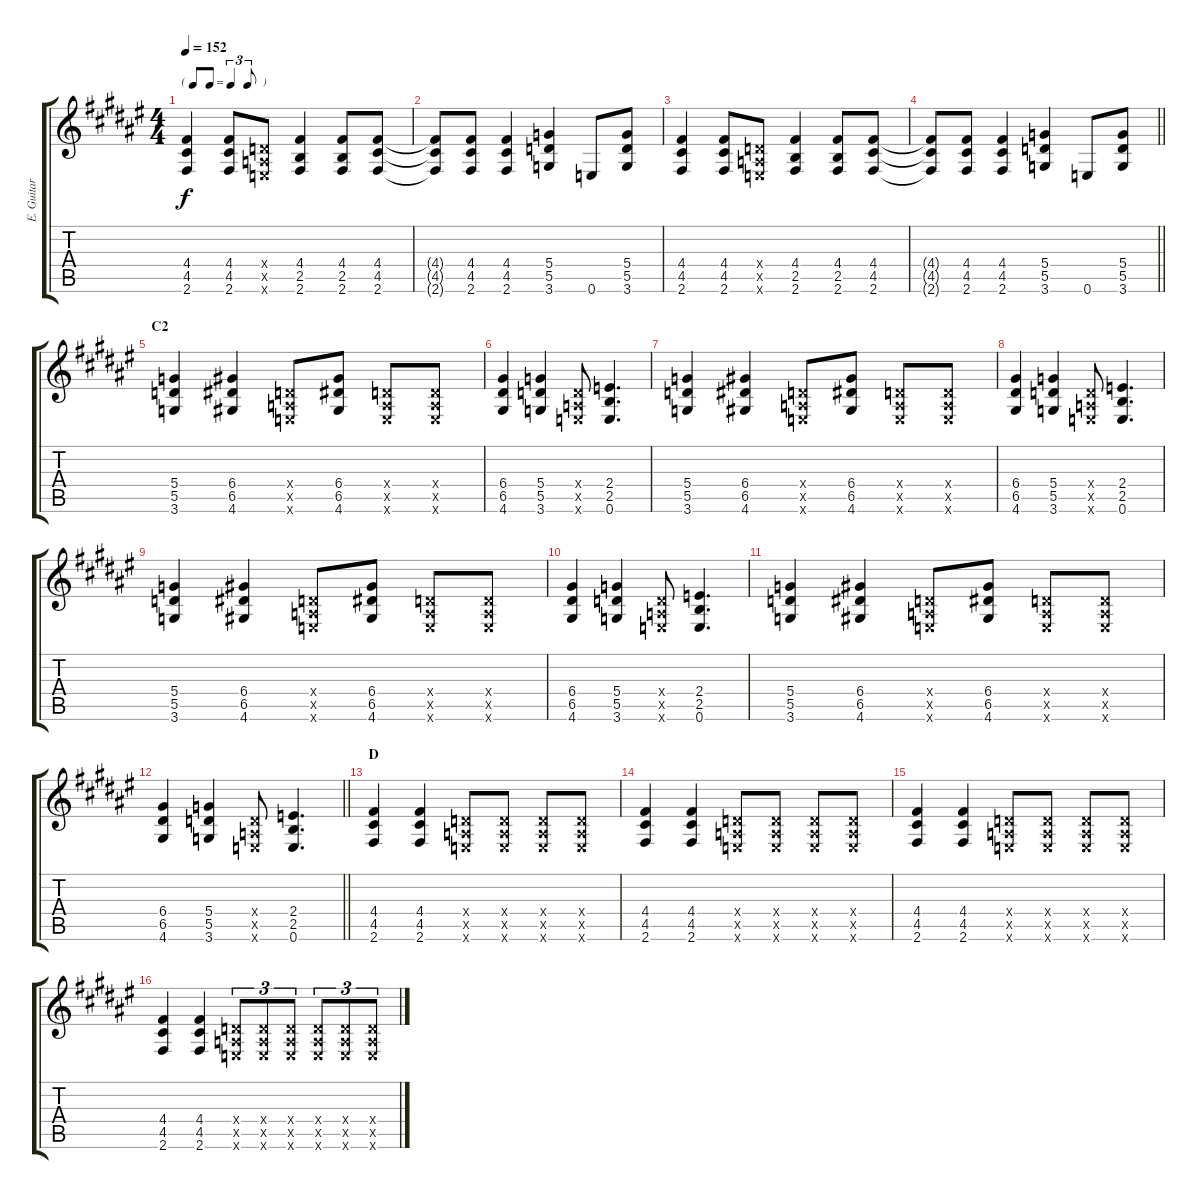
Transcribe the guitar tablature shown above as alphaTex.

\track ("E. Guitar II" "E. Guitar ") {instrument overdrivenguitar}
\staff {score tabs}
\tuning (E4 B3 G3 D3 A2 E2) {hide}
\ts (4 4)
\tf triplet8th
\tempo 152
\clef g2
\ks f#
(4.4 4.5 2.6).4{dy f} (4.4 4.5 2.6).8 (0.4{x} 0.5{x} 0.6{x}).8 (4.4 2.5 2.6).4 (4.4 2.5 2.6).8 (4.4 4.5 2.6).8 |
(4.4{t} 4.5{t} 2.6{t}).8 (4.4 4.5 2.6).8 (4.4 4.5 2.6).4 (5.4 5.5 3.6).4 0.6.8 (5.4 5.5 3.6).8 |
(4.4 4.5 2.6).4 (4.4 4.5 2.6).8 (0.4{x} 0.5{x} 0.6{x}).8 (4.4 2.5 2.6).4 (4.4 2.5 2.6).8 (4.4 4.5 2.6).8 |
\barLineRight lightlight
(4.4{t} 4.5{t} 2.6{t}).8 (4.4 4.5 2.6).8 (4.4 4.5 2.6).4 (5.4 5.5 3.6).4 0.6.8 (5.4 5.5 3.6).8 |
\section ("" "C2")
(5.4 5.5 3.6).4 (6.4 6.5 4.6).4 (0.4{x} 0.5{x} 0.6{x}).8 (6.4 6.5 4.6).8 (0.4{x} 0.5{x} 0.6{x}).8 (0.4{x} 0.5{x} 0.6{x}).8 |
(6.4 6.5 4.6).4 (5.4 5.5 3.6).4 (0.4{x} 0.5{x} 0.6{x}).8 (2.4 2.5 0.6).4{d} |
(5.4 5.5 3.6).4 (6.4 6.5 4.6).4 (0.4{x} 0.5{x} 0.6{x}).8 (6.4 6.5 4.6).8 (0.4{x} 0.5{x} 0.6{x}).8 (0.4{x} 0.5{x} 0.6{x}).8 |
(6.4 6.5 4.6).4 (5.4 5.5 3.6).4 (0.4{x} 0.5{x} 0.6{x}).8 (2.4 2.5 0.6).4{d} |
(5.4 5.5 3.6).4 (6.4 6.5 4.6).4 (0.4{x} 0.5{x} 0.6{x}).8 (6.4 6.5 4.6).8 (0.4{x} 0.5{x} 0.6{x}).8 (0.4{x} 0.5{x} 0.6{x}).8 |
(6.4 6.5 4.6).4 (5.4 5.5 3.6).4 (0.4{x} 0.5{x} 0.6{x}).8 (2.4 2.5 0.6).4{d} |
(5.4 5.5 3.6).4 (6.4 6.5 4.6).4 (0.4{x} 0.5{x} 0.6{x}).8 (6.4 6.5 4.6).8 (0.4{x} 0.5{x} 0.6{x}).8 (0.4{x} 0.5{x} 0.6{x}).8 |
\barLineRight lightlight
(6.4 6.5 4.6).4 (5.4 5.5 3.6).4 (0.4{x} 0.5{x} 0.6{x}).8 (2.4 2.5 0.6).4{d} |
\section ("" "D")
(4.4 4.5 2.6).4 (4.4 4.5 2.6).4 (0.4{x} 0.5{x} 0.6{x}).8 (0.4{x} 0.5{x} 0.6{x}).8 (0.4{x} 0.5{x} 0.6{x}).8 (0.4{x} 0.5{x} 0.6{x}).8 |
(4.4 4.5 2.6).4 (4.4 4.5 2.6).4 (0.4{x} 0.5{x} 0.6{x}).8 (0.4{x} 0.5{x} 0.6{x}).8 (0.4{x} 0.5{x} 0.6{x}).8 (0.4{x} 0.5{x} 0.6{x}).8 |
(4.4 4.5 2.6).4 (4.4 4.5 2.6).4 (0.4{x} 0.5{x} 0.6{x}).8 (0.4{x} 0.5{x} 0.6{x}).8 (0.4{x} 0.5{x} 0.6{x}).8 (0.4{x} 0.5{x} 0.6{x}).8 |
(4.4 4.5 2.6).4 (4.4 4.5 2.6).4 (0.4{x} 0.5{x} 0.6{x}).8{tu (3 2)} (0.4{x} 0.5{x} 0.6{x}).8{tu (3 2)} (0.4{x} 0.5{x} 0.6{x}).8{tu (3 2)} (0.4{x} 0.5{x} 0.6{x}).8{tu (3 2)} (0.4{x} 0.5{x} 0.6{x}).8{tu (3 2)} (0.4{x} 0.5{x} 0.6{x}).8{tu (3 2)}
